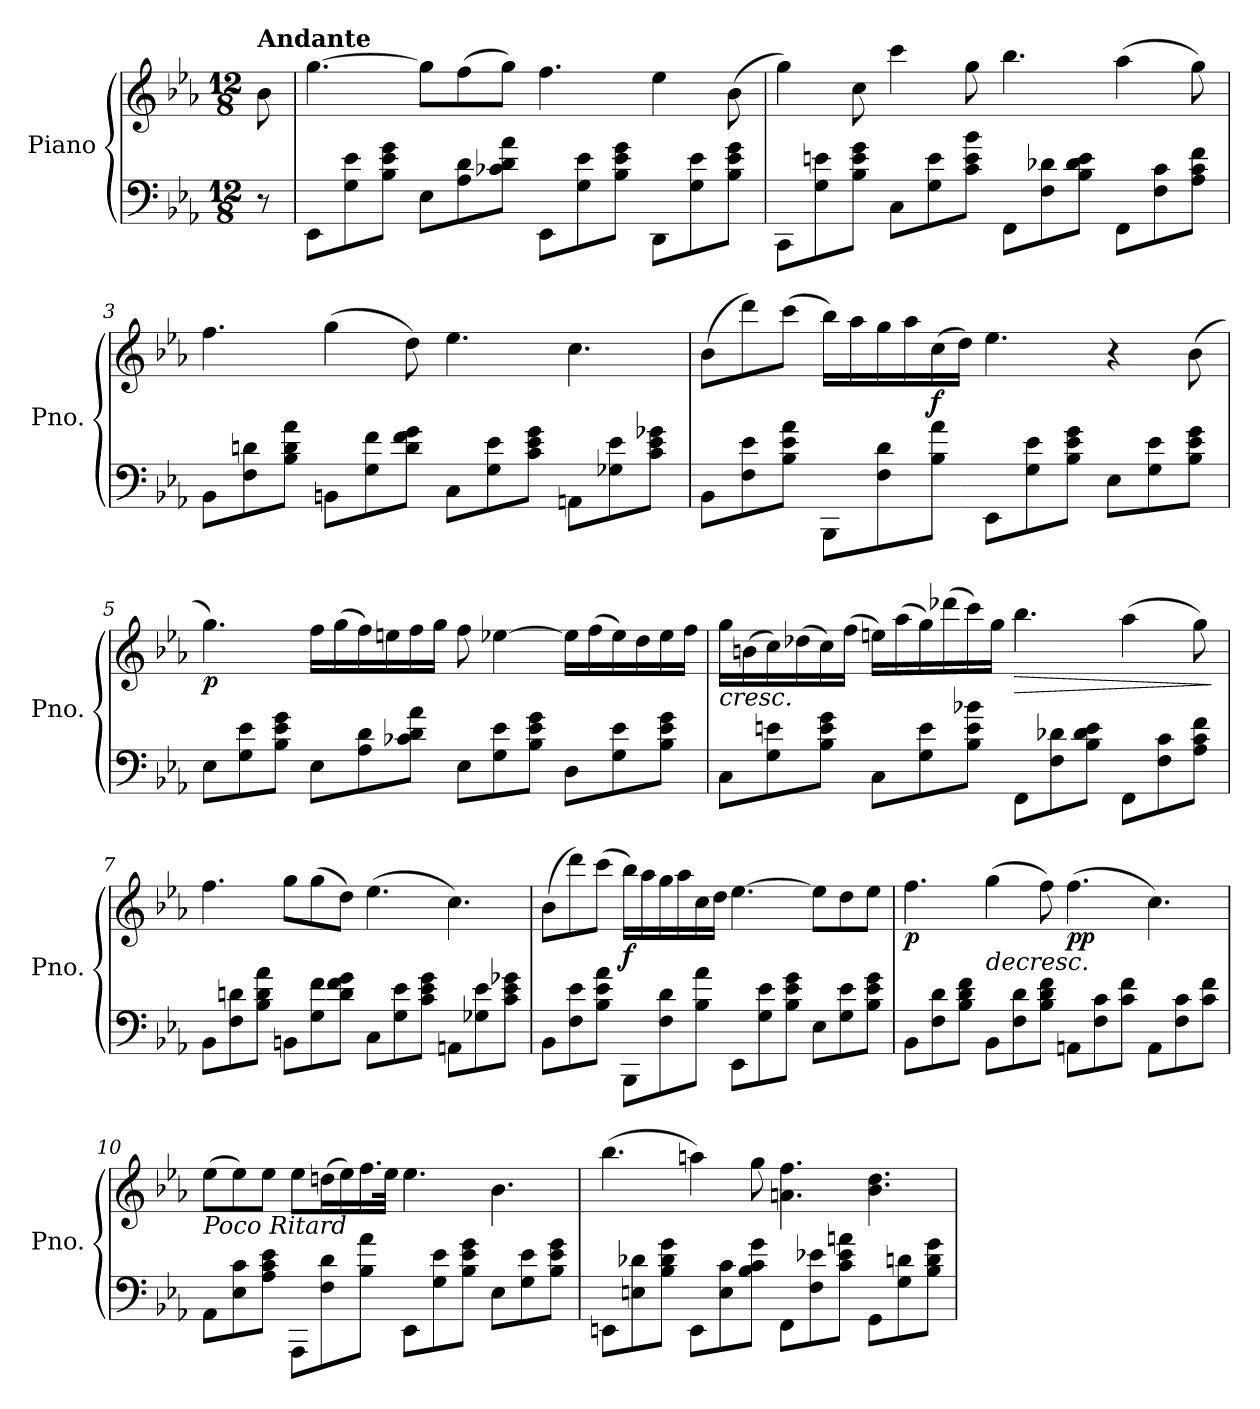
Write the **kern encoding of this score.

**kern	**kern	**dynam
*part1	*part1	*part1
*staff2	*staff1	*staff1/2
*I"Piano	*	*
*I'Pno.	*	*
*clefF4	*clefG2	*
*k[b-e-a-]	*k[b-e-a-]	*
*M12/8	*M12/8	*
=	=	=
!	!LO:TX:a:B:t=Andante	!
8r	8b-\	.
=1	=1	=1
8EE-\L	[4.gg\	.
8G\ 8e-\	.	.
8B-\ 8e-\ 8g\J	.	.
8E-\L	8gg\L]	.
8A-\ 8d\	(8ff\	.
8c-X\ 8d\ 8a-\J	8gg\J)	.
8EE-\L	4.ff\	.
8G\ 8e-\	.	.
8B-\ 8e-\ 8g\J	.	.
8DD\L	4ee-\	.
8G\ 8e-\	.	.
8B-\ 8e-\ 8g\J	(8b-\	.
=2	=2	=2
8CC\L	4gg\)	.
8G\ 8en\	.	.
8B-\ 8e\ 8g\J	8cc\	.
8C\L	4ccc\	.
8G\ 8e\	.	.
8c\ 8e\ 8b-\J	8gg\	.
8FF\L	4.bb-\	.
8F\ 8d-X\	.	.
8B-\ 8d-\ 8e\J	.	.
8FF\L	(4aa-\	.
8F\ 8c\	.	.
8A-\ 8c\ 8f\J	8gg\)	.
!!LO:LB:g=z
=3	=3	=3
8BB-\L	4.ff\	.
8F\ 8dn\	.	.
8B-\ 8d\ 8a-\J	.	.
8BBn\L	(4gg\	.
8G\ 8f\	.	.
8d\ 8f\ 8g\J	8dd\)	.
8C\L	4.ee-\	.
8G\ 8e-\	.	.
8c\ 8e-\ 8g\J	.	.
8AAn\L	4.cc\	.
8G-X\ 8e-\	.	.
8c\ 8e-\ 8g-X\J	.	.
=4	=4	=4
8BB-\L	(8b-\L	.
8F\ 8e-\	8ddd\)	.
8B-\ 8e-\ 8a-\J	(8ccc\J	.
8BBB-\L	16bb-\LL)	.
.	16aa-\	.
8F\ 8d\	16gg\	.
.	16aa-\	.
!	!	!LO:DY:b
8B-\ 8a-\J	(16cc\	f
.	16dd\JJ)	.
8EE-\L	4.ee-\	.
8G\ 8e-\	.	.
8B-\ 8e-\ 8g\J	.	.
8E-\L	4r	.
8G\ 8e-\	.	.
8B-\ 8e-\ 8g\J	(8b-\	.
!!LO:LB:g=z
=5	=5	=5
!	!	!LO:DY:b
8E-\L	4.gg\)	p
8G\ 8e-\	.	.
8B-\ 8e-\ 8g\J	.	.
8E-\L	16ff\LL	.
.	(16gg\	.
8A-\ 8d\	16ff\)	.
.	16een\	.
8c-X\ 8d\ 8a-\J	16ff\	.
.	16gg\JJ	.
8E-\L	8ff\	.
8G\ 8e-\	[4ee-X\	.
8B-\ 8e-\ 8g\J	.	.
8D\L	16ee-\LL]	.
.	(16ff\	.
8G\ 8e-\	16ee-\)	.
.	16dd\	.
8B-\ 8e-\ 8g\J	16ee-\	.
.	16ff\JJ	.
!!LO:LB:g=z
=6	=6	=6
!	!	!LO:HP:b
8C\L	16gg\LL	<
.	(16bn\	.
8G\ 8en\	16cc\)	.
.	(16dd-X\	.
8B-\ 8e\ 8g\J	16cc\)	.
.	(16ff\JJ	.
8C\L	16een\LL)	.
.	(16aa-\	.
8G\ 8e\	16gg\)	.
.	(16ddd-X\	.
8B-\ 8e\ 8b-X\J	16ccc\)	.
.	16gg\JJ	.
!	!	!LO:HP:b
!	!	!LO:DY:n=1:b
8FF\L	4.bb-\	> other-dynamics
8F\ 8d-X\	.	.
8B-\ 8d-\ 8e\J	.	.
8FF\L	(4aa-\	.
8F\ 8c\	.	.
8A-\ 8c\ 8f\J	8gg\)	.
.	.	[ ]
=7	=7	=7
8BB-\L	4.ff\	.
8F\ 8dn\	.	.
8B-\ 8d\ 8a-\J	.	.
8BBn\L	8gg\L	.
8G\ 8f\	(8gg\	.
8d\ 8f\ 8g\J	8dd\J)	.
8C\L	(4.ee-\	.
8G\ 8e-\	.	.
8c\ 8e-\ 8g\J	.	.
8AAn\L	4.cc\)	.
8G-X\ 8e-\	.	.
8c\ 8e-\ 8g-X\J	.	.
!!LO:LB:g=z
=8	=8	=8
8BB-\L	(8b-\L	.
8F\ 8e-\	8ddd\)	.
8B-\ 8e-\ 8a-\J	(8ccc\J	.
!	!	!LO:DY:b
8BBB-\L	16bb-\LL)	f
.	16aa-\	.
8F\ 8d\	16gg\	.
.	16aa-\	.
8B-\ 8a-\J	16cc\	.
.	16dd\JJ	.
8EE-\L	[4.ee-\	.
8G\ 8e-\	.	.
8B-\ 8e-\ 8g\J	.	.
8E-\L	8ee-\L]	.
8G\ 8e-\	8dd\	.
8B-\ 8e-\ 8g\J	8ee-\J	.
=9	=9	=9
!	!	!LO:DY:b
8BB-\L	4.ff\	p
8F\ 8d\	.	.
8B-\ 8d\ 8f\J	.	.
!	!	!LO:HP:b
8BB-\L	(4gg\	>
8F\ 8d\	.	.
8B-\ 8d\ 8f\J	8ff\)	.
!	!	!LO:DY:b
8AAn\L	(4.ff\	pp
8F\ 8c\	.	.
8c\ 8f\J	.	.
8AA\L	4.cc\)	.
8F\ 8c\	.	.
8c\ 8f\J	.	.
.	.	]
!!LO:PB:g=z
=10	=10	=10
!	!LO:TX:b:i:t=Poco Ritard	!
8AA-\L	(8ee-\L	.
8E-\ 8c\	8ee-\)	.
8A-\ 8c\ 8e-\J	8ee-\J	.
*	*MM60	*
8AAA-\L	8ee-\L	.
8F\ 8d\	(16ddn\L	.
.	16ee-\)	.
8B-\ 8a-\J	16.ff\	.
.	32ee-\JJk	.
8EE-\L	4.ee-\	.
8G\ 8e-\	.	.
8B-\ 8e-\ 8g\J	.	.
8E-\L	4.b-\	.
8G\ 8e-\	.	.
8B-\ 8e-\ 8g\J	.	.
=11	=11	=11
*	*MM66	*
8EEn\L	(4.bb-\	.
8En\ 8d-X\	.	.
8B-\ 8d-\ 8g\J	.	.
8EE\L	4aan\)	.
8E\ 8c\	.	.
8B-\ 8c\ 8g\J	8gg\	.
8FF\L	4.an\ 4.ff\	.
8F\ 8e-X\	.	.
8c\ 8e-\ 8an\J	.	.
8GG\L	4.b-\ 4.dd\	.
8G\ 8dn\	.	.
8B-\ 8d\ 8g\J	.	.
=	=	=
*-	*-	*-
